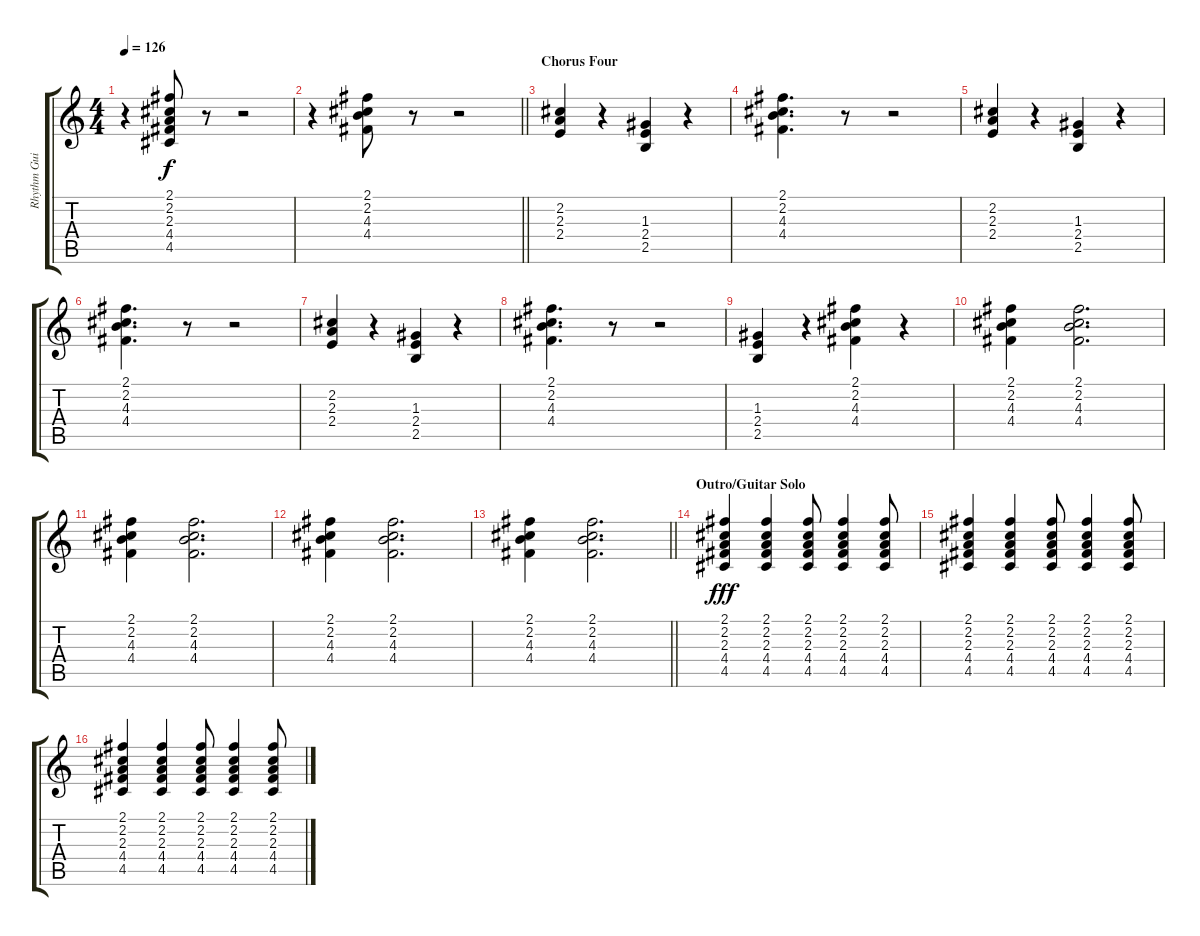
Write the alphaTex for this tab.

\track ("Rhythm Guitar" "Rhythm Gui") {instrument electricguitarclean}
\staff {score tabs}
\tuning (E4 B3 G3 D3 A2 E2) {hide}
\ts (4 4)
\tempo 126
\clef g2
\ks c
r.4{dy f} (2.1 2.2 2.3 4.4 4.5).8 r.8 r.2 |
\barLineRight lightlight
r.4 (2.1 2.2 4.3 4.4).8 r.8 r.2 |
\section ("" "Chorus Four")
(2.2 2.3 2.4).4 r.4 (1.3 2.4 2.5).4 r.4 |
(2.1 2.2 4.3 4.4).4{d} r.8 r.2 |
(2.2 2.3 2.4).4 r.4 (1.3 2.4 2.5).4 r.4 |
(2.1 2.2 4.3 4.4).4{d} r.8 r.2 |
(2.2 2.3 2.4).4 r.4 (1.3 2.4 2.5).4 r.4 |
(2.1 2.2 4.3 4.4).4{d} r.8 r.2 |
(1.3 2.4 2.5).4 r.4 (2.1 2.2 4.3 4.4).4 r.4 |
(2.1 2.2 4.3 4.4).4 (2.1 2.2 4.3 4.4).2{d} |
(2.1 2.2 4.3 4.4).4 (2.1 2.2 4.3 4.4).2{d} |
(2.1 2.2 4.3 4.4).4 (2.1 2.2 4.3 4.4).2{d} |
\barLineRight lightlight
(2.1 2.2 4.3 4.4).4 (2.1 2.2 4.3 4.4).2{d} |
\section ("" "Outro/Guitar Solo")
(2.1 2.2 2.3 4.4 4.5).4{dy fff} (2.1 2.2 2.3 4.4 4.5).4 (2.1 2.2 2.3 4.4 4.5).8 (2.1 2.2 2.3 4.4 4.5).4 (2.1 2.2 2.3 4.4 4.5).8 |
(2.1 2.2 2.3 4.4 4.5).4 (2.1 2.2 2.3 4.4 4.5).4 (2.1 2.2 2.3 4.4 4.5).8 (2.1 2.2 2.3 4.4 4.5).4 (2.1 2.2 2.3 4.4 4.5).8 |
(2.1 2.2 2.3 4.4 4.5).4 (2.1 2.2 2.3 4.4 4.5).4 (2.1 2.2 2.3 4.4 4.5).8 (2.1 2.2 2.3 4.4 4.5).4 (2.1 2.2 2.3 4.4 4.5).8
